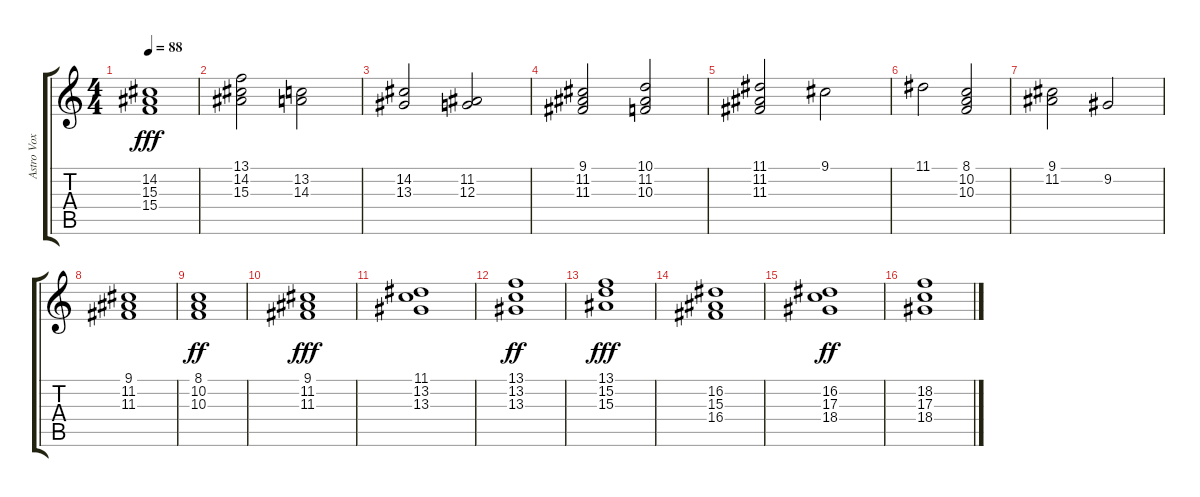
\track ("Astro Vox" "Astro Vox") {instrument synthstrings1}
\staff {score tabs}
\tuning (E4 B3 G3 D3 A2 E2) {hide}
\ts (4 4)
\tempo 88
\clef g2
\ks c
(14.2 15.3 15.4).1{dy fff} |
(13.1 14.2 15.3).2 (13.2 14.3).2 |
(14.2 13.3).2 (11.2 12.3).2 |
(9.1 11.2 11.3).2 (10.1 11.2 10.3).2 |
(11.1 11.2 11.3).2 9.1.2 |
11.1.2 (8.1 10.2 10.3).2 |
(9.1 11.2).2 9.2.2 |
(9.1 11.2 11.3).1 |
(8.1 10.2 10.3).1{dy ff} |
(9.1 11.2 11.3).1{dy fff} |
(11.1 13.2 13.3).1 |
(13.1 13.2 13.3).1{dy ff} |
(13.1 15.2 15.3).1{dy fff} |
(16.2 15.3 16.4).1 |
(16.2 17.3 18.4).1{dy ff} |
(18.2 17.3 18.4).1
